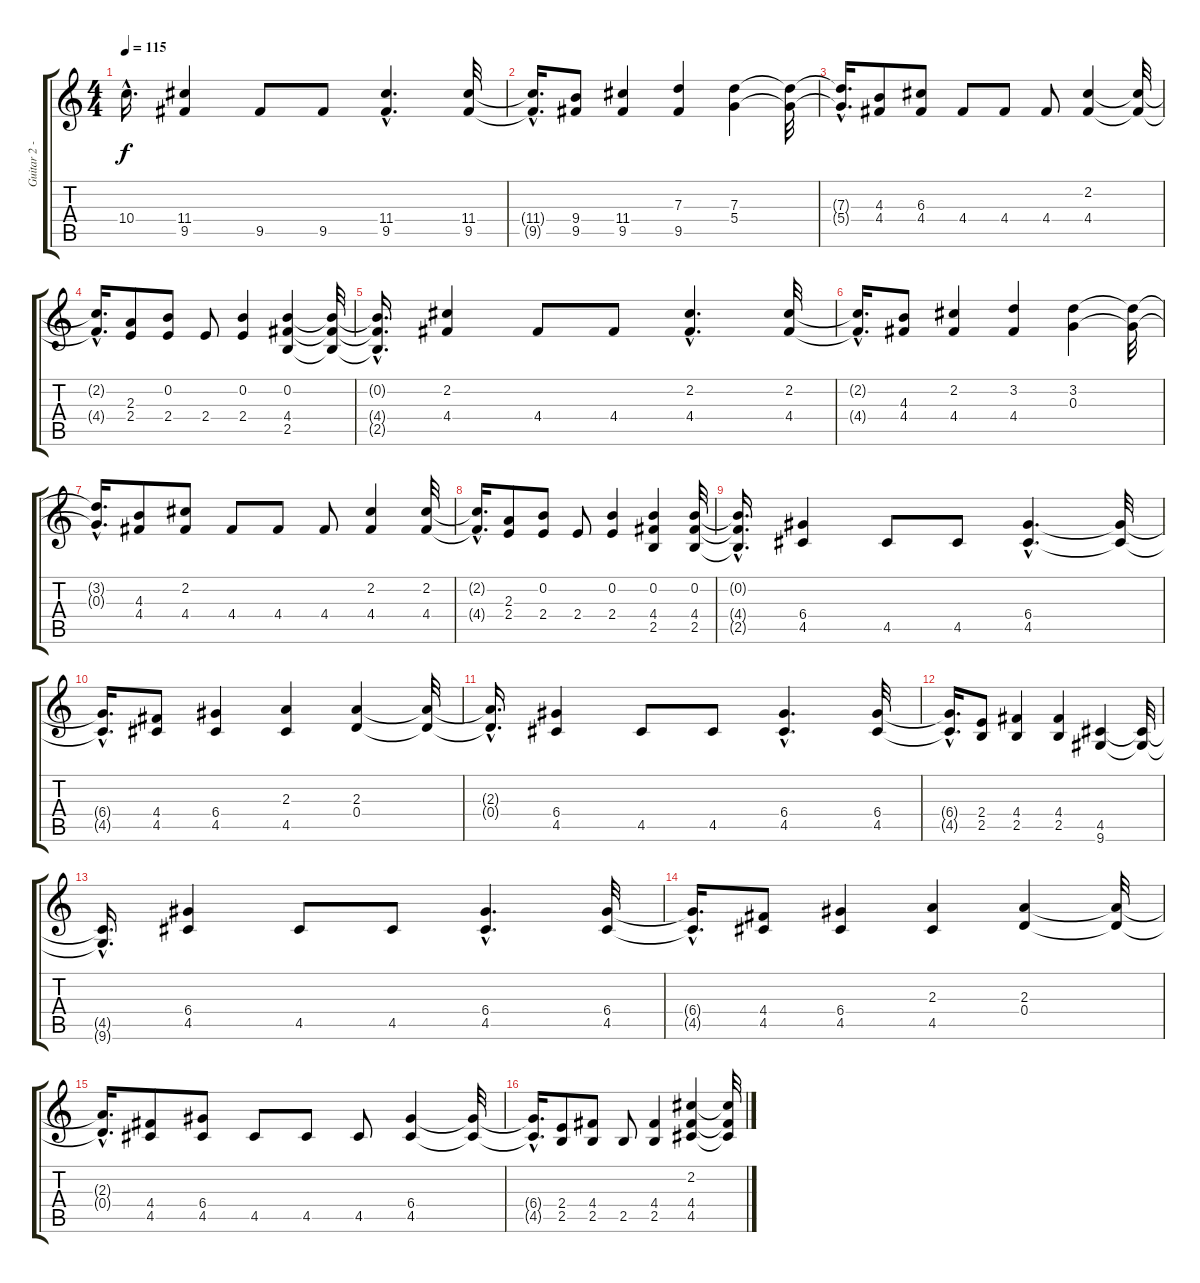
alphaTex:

\track ("Guitar 2 - Petrucci" "Guitar 2 -") {instrument distortionguitar}
\staff {score tabs}
\tuning (E4 B3 G3 D3 A2 B1) {hide}
\ts (4 4)
\tempo 115
\clef g2
\ks c
10.4{hac t}.16{d dy f} (11.4 9.5).4 9.5.8 9.5.8 (11.4{hac} 9.5{hac}).4{d} (11.4 9.5).32 |
(11.4{hac t} 9.5{hac t}).16{d} (9.4 9.5).8 (11.4 9.5).4 (7.3 9.5).4 (7.3 5.4).4 (7.3{t} 5.4{t}).32 |
(7.3{hac t} 5.4{hac t}).16{d} (4.3 4.4).8 (6.3 4.4).8 4.4.8 4.4.8 4.4.8 (2.2 4.4).4 (2.2{t} 4.4{t}).32 |
(2.2{hac t} 4.4{hac t}).16{d} (2.3 2.4).8 (0.2 2.4).8 2.4.8 (0.2 2.4).4 (0.2 4.4 2.5).4 (0.2{t} 4.4{t} 2.5{t}).32 |
(0.2{hac t} 4.4{hac t} 2.5{hac t}).16{d} (2.2 4.4).4 4.4.8 4.4.8 (2.2{hac} 4.4{hac}).4{d} (2.2 4.4).32 |
(2.2{hac t} 4.4{hac t}).16{d} (4.3 4.4).8 (2.2 4.4).4 (3.2 4.4).4 (3.2 0.3).4 (3.2{t} 0.3{t}).32 |
(3.2{hac t} 0.3{hac t}).16{d} (4.3 4.4).8 (2.2 4.4).8 4.4.8 4.4.8 4.4.8 (2.2 4.4).4 (2.2 4.4).32 |
(2.2{hac t} 4.4{hac t}).16{d} (2.3 2.4).8 (0.2 2.4).8 2.4.8 (0.2 2.4).4 (0.2 4.4 2.5).4 (0.2 4.4 2.5).32 |
(0.2{hac t} 4.4{hac t} 2.5{hac t}).16{d} (6.4 4.5).4 4.5.8 4.5.8 (6.4{hac} 4.5{hac}).4{d} (6.4{t} 4.5{t}).32 |
(6.4{hac t} 4.5{hac t}).16{d} (4.4 4.5).8 (6.4 4.5).4 (2.3 4.5).4 (2.3 0.4).4 (2.3{t} 0.4{t}).32 |
(2.3{hac t} 0.4{hac t}).16{d} (6.4 4.5).4 4.5.8 4.5.8 (6.4{hac} 4.5{hac}).4{d} (6.4 4.5).32 |
(6.4{hac t} 4.5{hac t}).16{d} (2.4 2.5).8 (4.4 2.5).4 (4.4 2.5).4 (4.5 9.6).4 (4.5{t} 9.6{t}).32 |
(4.5{hac t} 9.6{hac t}).16{d} (6.4 4.5).4 4.5.8 4.5.8 (6.4{hac} 4.5{hac}).4{d} (6.4 4.5).32 |
(6.4{hac t} 4.5{hac t}).16{d} (4.4 4.5).8 (6.4 4.5).4 (2.3 4.5).4 (2.3 0.4).4 (2.3{t} 0.4{t}).32 |
(2.3{hac t} 0.4{hac t}).16{d} (4.4 4.5).8 (6.4 4.5).8 4.5.8 4.5.8 4.5.8 (6.4 4.5).4 (6.4{t} 4.5{t}).32 |
(6.4{hac t} 4.5{hac t}).16{d} (2.4 2.5).8 (4.4 2.5).8 2.5.8 (4.4 2.5).4 (2.2 4.4 4.5).4 (2.2{t} 4.4{t} 4.5{t}).32
